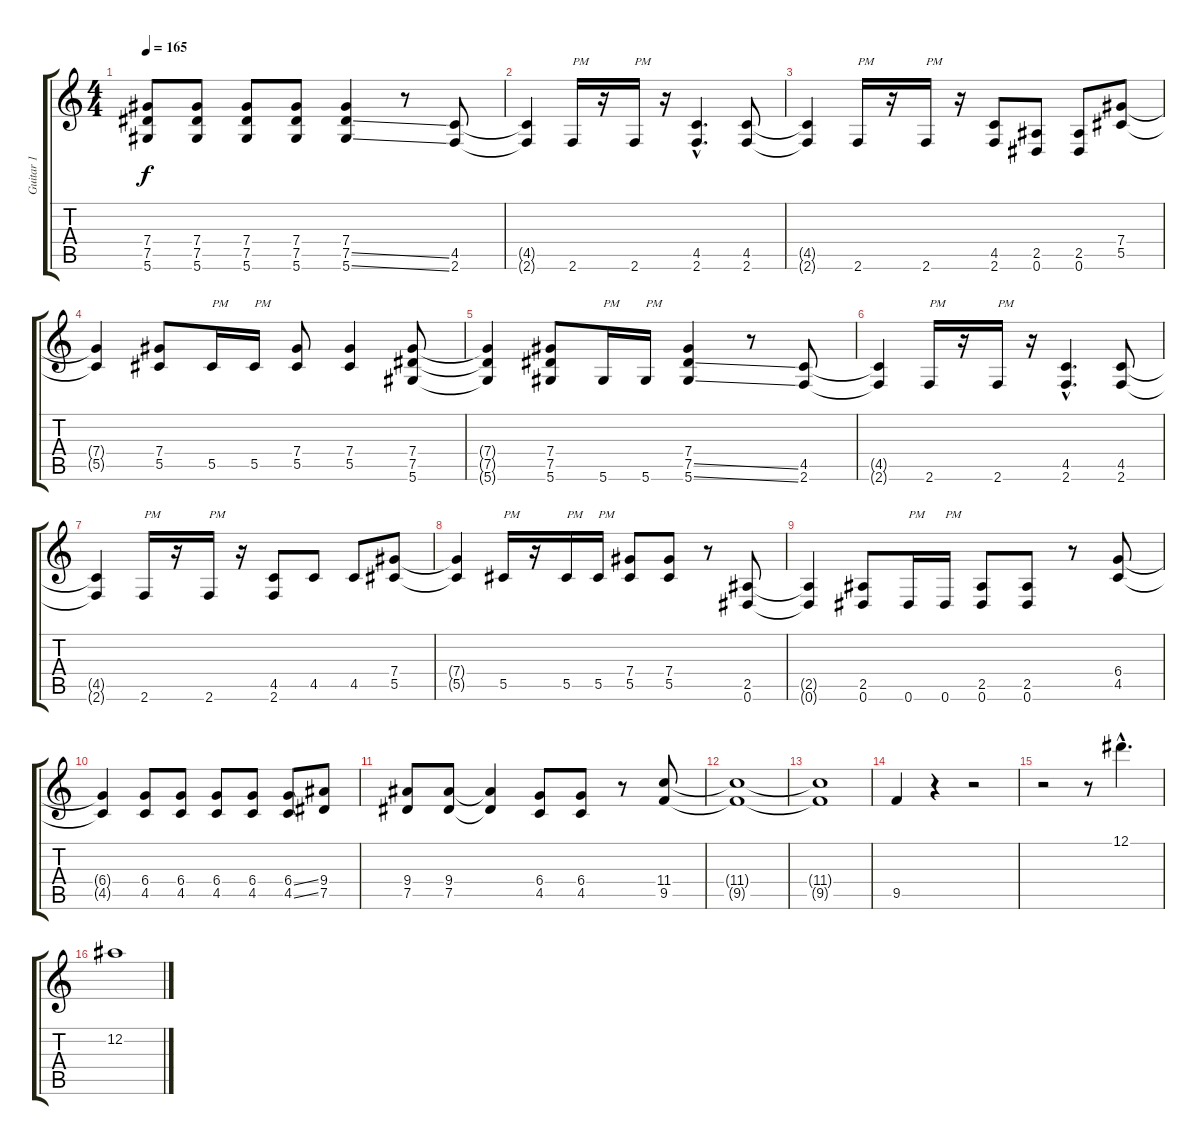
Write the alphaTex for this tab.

\track ("Guitar 1" "Guitar 1") {instrument distortionguitar}
\staff {score tabs}
\tuning (Eb4 Bb3 Gb3 Db3 Ab2 Eb2) {hide}
\ts (4 4)
\tempo 165
\clef g2
\ks c
(7.4{t} 7.5{t} 5.6{t}).8{dy f} (7.4 7.5 5.6).8 (7.4 7.5 5.6).8 (7.4 7.5 5.6).8 (7.4 7.5{ss} 5.6{ss}).4 r.8 (4.5 2.6).8 |
(4.5{t} 2.6{t}).4 2.6.16{txt "PM"} r.16 2.6.16{txt "PM"} r.16 (4.5{hac} 2.6{hac}).4{d} (4.5 2.6).8 |
(4.5{t} 2.6{t}).4 2.6.16{txt "PM"} r.16 2.6.16{txt "PM"} r.16 (4.5 2.6).8 (2.5 0.6).8 (2.5 0.6).8 (7.4 5.5).8 |
(7.4{t} 5.5{t}).4 (7.4 5.5).8 5.5.16{txt "PM"} 5.5.16{txt "PM"} (7.4 5.5).8 (7.4 5.5).4 (7.4 7.5 5.6).8 |
(7.4{t} 7.5{t} 5.6{t}).4 (7.4 7.5 5.6).8 5.6.16{txt "PM"} 5.6.16{txt "PM"} (7.4 7.5{ss} 5.6{ss}).4 r.8 (4.5 2.6).8 |
(4.5{t} 2.6{t}).4 2.6.16{txt "PM"} r.16 2.6.16{txt "PM"} r.16 (4.5{hac} 2.6{hac}).4{d} (4.5 2.6).8 |
(4.5{t} 2.6{t}).4 2.6.16{txt "PM"} r.16 2.6.16{txt "PM"} r.16 (4.5 2.6).8 4.5.8 4.5.8 (7.4 5.5).8 |
(7.4{t} 5.5{t}).4 5.5.16{txt "PM"} r.16 5.5.16{txt "PM"} 5.5.16{txt "PM"} (7.4 5.5).8 (7.4 5.5).8 r.8 (2.5 0.6).8 |
(2.5{t} 0.6{t}).4 (2.5 0.6).8 0.6.16{txt "PM"} 0.6.16{txt "PM"} (2.5 0.6).8 (2.5 0.6).8 r.8 (6.4 4.5).8 |
(6.4{t} 4.5{t}).4 (6.4 4.5).8 (6.4 4.5).8 (6.4 4.5).8 (6.4 4.5).8 (6.4{ss} 4.5{ss}).8 (9.4 7.5).8 |
(9.4 7.5).8 (9.4 7.5).8 (9.4{t} 7.5{t}).4 (6.4 4.5).8 (6.4 4.5).8 r.8 (11.4 9.5).8 |
(11.4{t} 9.5{t}).1 |
(11.4{t} 9.5{t}).1 |
9.5.4 r.4 r.2 |
r.2 r.8 12.1{hac}.4{d} |
12.2.1
